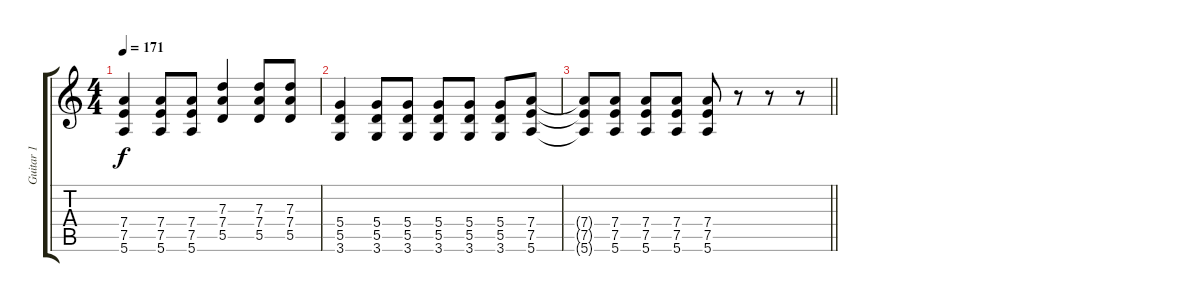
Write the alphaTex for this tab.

\track ("Guitar 1" "Guitar 1") {instrument overdrivenguitar}
\staff {score tabs}
\tuning (E4 B3 G3 D3 A2 E2) {hide}
\ts (4 4)
\tempo 171
\clef g2
\ks c
(7.4 7.5 5.6).4{dy f} (7.4 7.5 5.6).8 (7.4 7.5 5.6).8 (7.3 7.4 5.5).4 (7.3 7.4 5.5).8 (7.3 7.4 5.5).8 |
(5.4 5.5 3.6).4 (5.4 5.5 3.6).8 (5.4 5.5 3.6).8 (5.4 5.5 3.6).8 (5.4 5.5 3.6).8 (5.4 5.5 3.6).8 (7.4 7.5 5.6).8 |
\barLineRight lightlight
(7.4{t} 7.5{t} 5.6{t}).8 (7.4 7.5 5.6).8 (7.4 7.5 5.6).8 (7.4 7.5 5.6).8 (7.4 7.5 5.6).8 r.8 r.8 r.8
